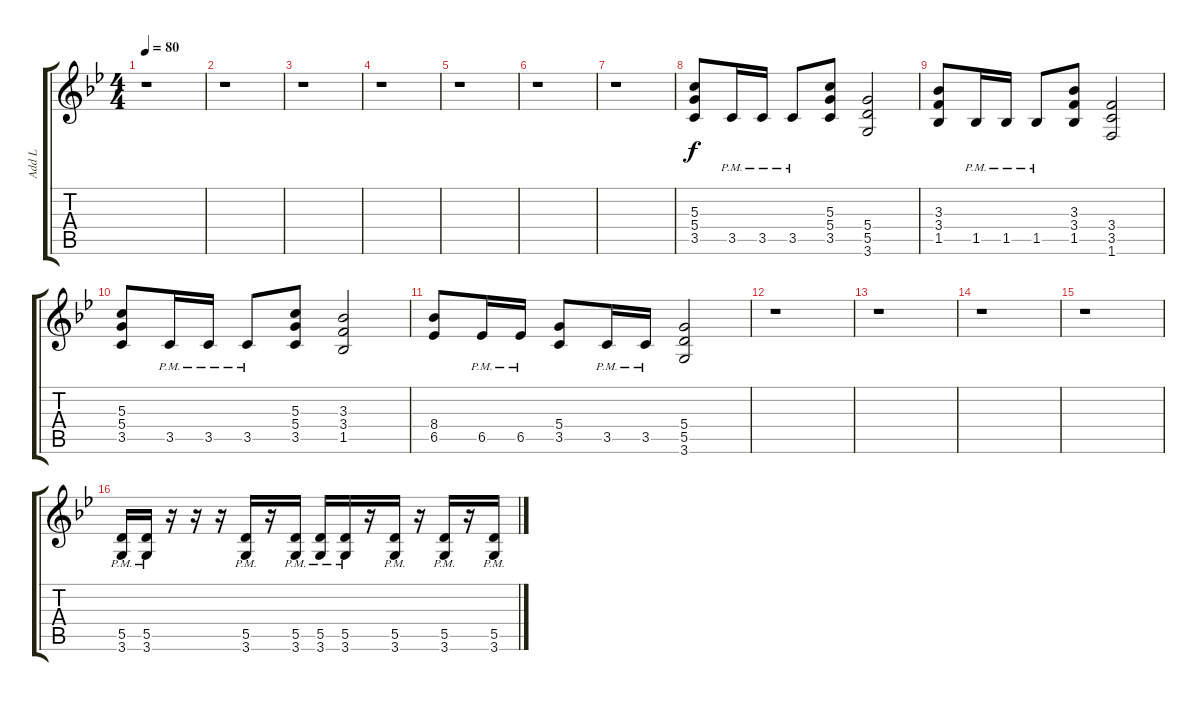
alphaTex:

\track ("Add L" "Add L") {instrument distortionguitar}
\staff {score tabs}
\tuning (E4 B3 G3 D3 A2 E2) {hide}
\ts (4 4)
\tempo 80
\clef g2
\ks gminor
r.1{dy f} |
r.1 |
r.1 |
r.1 |
r.1 |
r.1 |
r.1 |
(5.3 5.4 3.5).8 3.5{pm}.16 3.5{pm}.16 3.5{pm}.8 (5.3 5.4 3.5).8 (5.4 5.5 3.6).2 |
(3.3 3.4 1.5).8 1.5{pm}.16 1.5{pm}.16 1.5{pm}.8 (3.3 3.4 1.5).8 (3.4 3.5 1.6).2 |
(5.3 5.4 3.5).8 3.5{pm}.16 3.5{pm}.16 3.5{pm}.8 (5.3 5.4 3.5).8 (3.3 3.4 1.5).2 |
(8.4 6.5).8 6.5{pm}.16 6.5{pm}.16 (5.4 3.5).8 3.5{pm}.16 3.5{pm}.16 (5.4 5.5 3.6).2 |
r.1 |
r.1 |
r.1 |
r.1 |
(5.5{pm} 3.6{pm}).16 (5.5{pm} 3.6{pm}).16 r.16 r.16 r.16 (5.5{pm} 3.6{pm}).16 r.16 (5.5{pm} 3.6{pm}).16 (5.5{pm} 3.6{pm}).16 (5.5{pm} 3.6{pm}).16 r.16 (5.5{pm} 3.6{pm}).16 r.16 (5.5{pm} 3.6{pm}).16 r.16 (5.5{pm} 3.6{pm}).16
